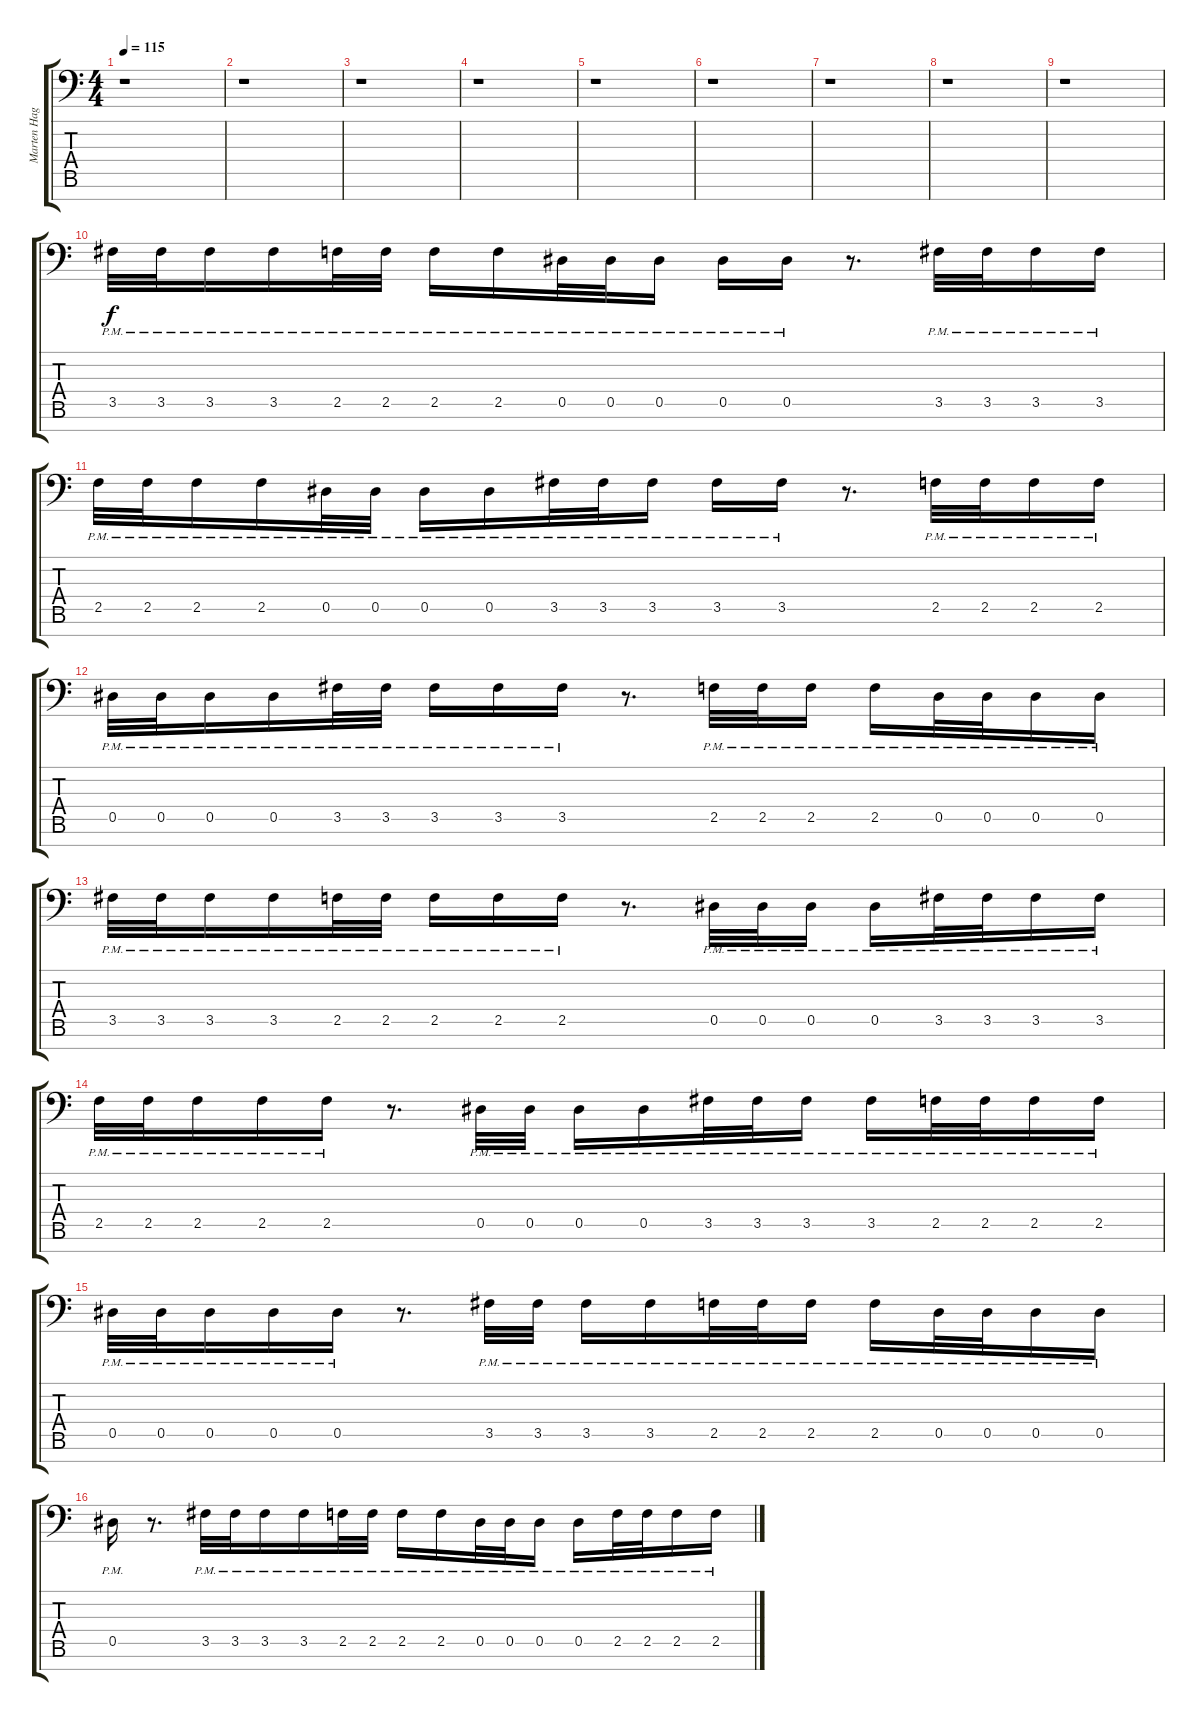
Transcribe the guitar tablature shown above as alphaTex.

\track ("Marten Hagstrom" "Marten Hag") {instrument distortionguitar}
\staff {score tabs}
\tuning (Bb3 Gb3 Db3 Ab2 Eb2 Bb1 F1) {hide}
\ts (4 4)
\tempo 115
\clef f4
\ks c
r.1{dy f} |
r.1 |
r.1 |
r.1 |
r.1 |
r.1 |
r.1 |
r.1 |
r.1 |
3.5{pm}.32 3.5{pm}.32 3.5{pm}.16 3.5{pm}.16 2.5{pm}.32 2.5{pm}.32 2.5{pm}.16 2.5{pm}.16 0.5{pm}.32 0.5{pm}.32 0.5{pm}.16 0.5{pm}.16 0.5{pm}.16 r.8{d} 3.5{pm}.32 3.5{pm}.32 3.5{pm}.16 3.5{pm}.16 |
2.5{pm}.32 2.5{pm}.32 2.5{pm}.16 2.5{pm}.16 0.5{pm}.32 0.5{pm}.32 0.5{pm}.16 0.5{pm}.16 3.5{pm}.32 3.5{pm}.32 3.5{pm}.16 3.5{pm}.16 3.5{pm}.16 r.8{d} 2.5{pm}.32 2.5{pm}.32 2.5{pm}.16 2.5{pm}.16 |
0.5{pm}.32 0.5{pm}.32 0.5{pm}.16 0.5{pm}.16 3.5{pm}.32 3.5{pm}.32 3.5{pm}.16 3.5{pm}.16 3.5{pm}.16 r.8{d} 2.5{pm}.32 2.5{pm}.32 2.5{pm}.16 2.5{pm}.16 0.5{pm}.32 0.5{pm}.32 0.5{pm}.16 0.5{pm}.16 |
3.5{pm}.32 3.5{pm}.32 3.5{pm}.16 3.5{pm}.16 2.5{pm}.32 2.5{pm}.32 2.5{pm}.16 2.5{pm}.16 2.5{pm}.16 r.8{d} 0.5{pm}.32 0.5{pm}.32 0.5{pm}.16 0.5{pm}.16 3.5{pm}.32 3.5{pm}.32 3.5{pm}.16 3.5{pm}.16 |
2.5{pm}.32 2.5{pm}.32 2.5{pm}.16 2.5{pm}.16 2.5{pm}.16 r.8{d} 0.5{pm}.32 0.5{pm}.32 0.5{pm}.16 0.5{pm}.16 3.5{pm}.32 3.5{pm}.32 3.5{pm}.16 3.5{pm}.16 2.5{pm}.32 2.5{pm}.32 2.5{pm}.16 2.5{pm}.16 |
0.5{pm}.32 0.5{pm}.32 0.5{pm}.16 0.5{pm}.16 0.5{pm}.16 r.8{d} 3.5{pm}.32 3.5{pm}.32 3.5{pm}.16 3.5{pm}.16 2.5{pm}.32 2.5{pm}.32 2.5{pm}.16 2.5{pm}.16 0.5{pm}.32 0.5{pm}.32 0.5{pm}.16 0.5{pm}.16 |
0.5{pm}.16 r.8{d} 3.5{pm}.32 3.5{pm}.32 3.5{pm}.16 3.5{pm}.16 2.5{pm}.32 2.5{pm}.32 2.5{pm}.16 2.5{pm}.16 0.5{pm}.32 0.5{pm}.32 0.5{pm}.16 0.5{pm}.16 2.5{pm}.32 2.5{pm}.32 2.5{pm}.16 2.5{pm}.16
